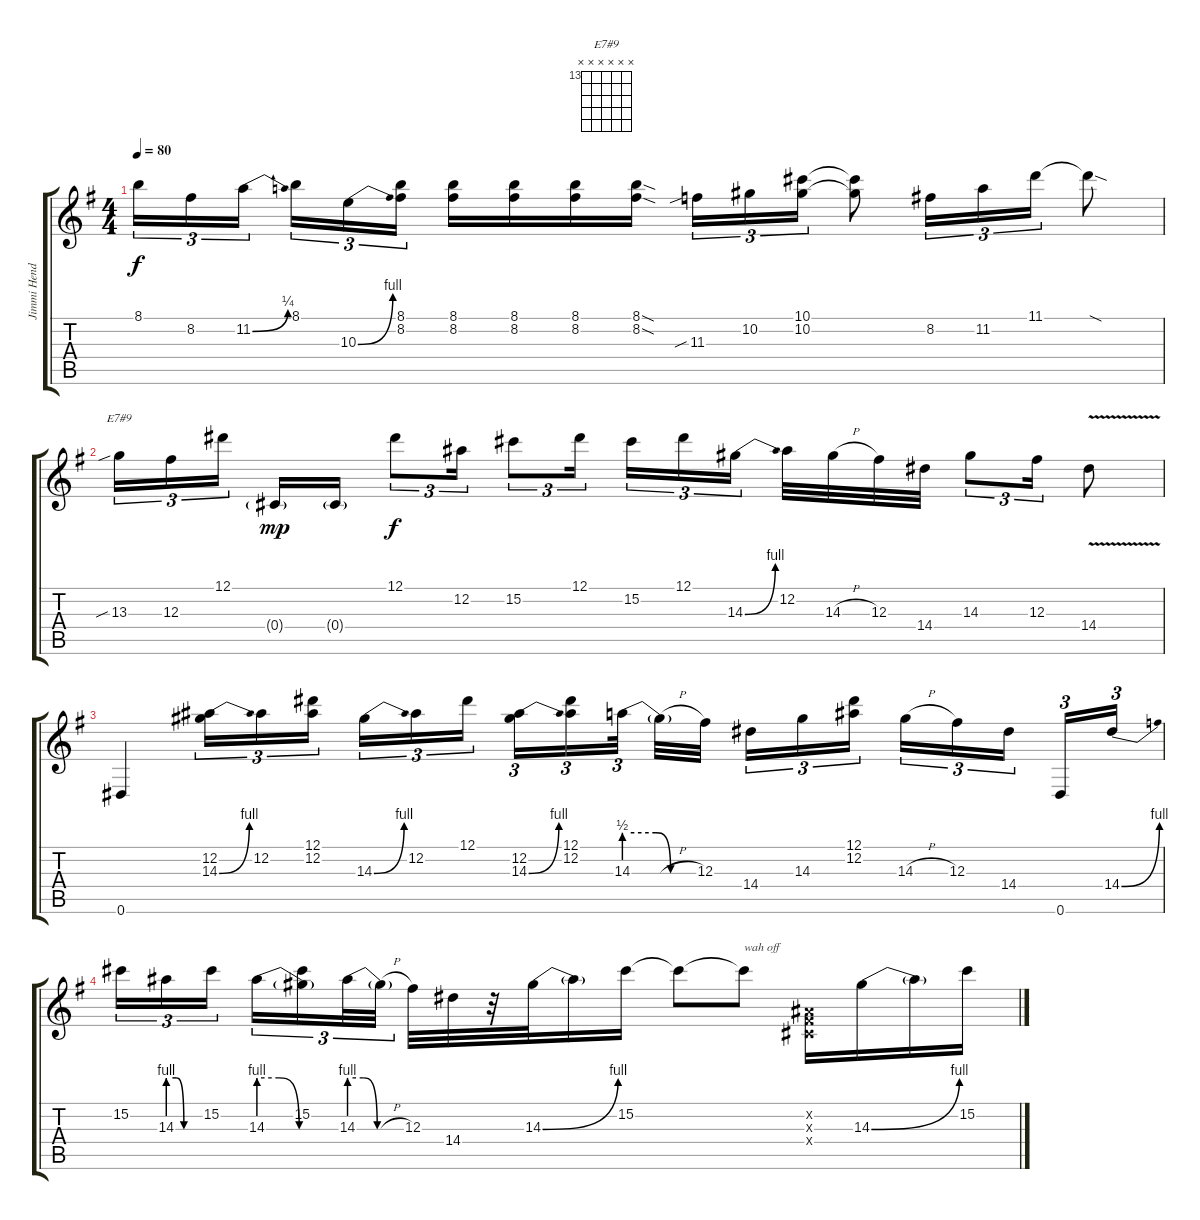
\track ("Jimmi Hendrix" "Jimmi Hend") {instrument overdrivenguitar}
\staff {score tabs}
\tuning (Eb4 Bb3 Gb3 Db3 Ab2 Eb2) {hide}
\chord ("E7#9" x x x x x x) {firstfret 13}
\ts (4 4)
\tempo 80
\clef g2
\ks eminor
8.1.16{tu (3 2) dy f} 8.2.16{tu (3 2)} 11.2{be (bend 0 0 60 1)}.16{tu (3 2) beam splitsecondary} 8.1.16{tu (3 2)} 10.3{be (bend 0 0 60 4)}.16{tu (3 2)} (8.1 8.2).16{tu (3 2)} (8.1 8.2).16 (8.1 8.2).16 (8.1 8.2).16 (8.1{sod} 8.2{sod}).16 11.3{sib}.16{tu (3 2)} 10.2.16{tu (3 2)} (10.1 10.2).16{tu (3 2)} (10.1{t} 10.2{t}).8 8.2.16{tu (3 2)} 11.2.16{tu (3 2)} 11.1.16{tu (3 2)} 11.1{sod t}.8 |
13.3{sib}.16{tu (3 2) ch "E7#9"} 12.3.16{tu (3 2)} 12.1.16{tu (3 2) beam splitsecondary} 0.4{g}.16{dy mp} 0.4{g}.16 12.1.8{tu (3 2) dy f} 12.2.16{tu (3 2)} 15.2.8{tu (3 2)} 12.1.16{tu (3 2)} 15.2.16{tu (3 2)} 12.1.16{tu (3 2)} 14.3{be (bend 0 0 60 4)}.16{tu (3 2) beam splitsecondary} 12.2.32 14.3{h}.32 12.3.32 14.4.32 14.3.8{tu (3 2)} 12.3.16{tu (3 2)} 14.4{v}.8 |
0.6.4 (12.2 14.3{be (bend 0 0 60 4)}).16{tu (3 2)} 12.2.16{tu (3 2)} (12.1 12.2).16{tu (3 2) beam splitsecondary} 14.3{be (bend 0 0 60 4)}.16{tu (3 2)} 12.2.16{tu (3 2)} 12.1.16{tu (3 2)} (12.2 14.3{be (bend 0 0 60 4)}).16{tu (3 2)} (12.1 12.2).16{tu (3 2)} 14.3{be (custom 0 2 26 2 38 0 60 0)}.32{tu (3 2) beam splitsecondary} 14.3{h t}.32 12.3.32{beam splitsecondary} 14.4.16{tu (3 2)} 14.3.16{tu (3 2)} (12.1 12.2).16{tu (3 2) beam splitsecondary} 14.3{h}.16{tu (3 2)} 12.3.16{tu (3 2)} 14.4.16{tu (3 2) beam splitsecondary} 0.6.16{tu (3 2)} 14.4{be (bend 0 0 60 4)}.16{tu (3 2)} |
15.2.16{tu (3 2)} 14.3{be (custom 0 4 15 4 30 0 60 0)}.16{tu (3 2)} 15.2.16{tu (3 2) beam splitsecondary} 14.3{be (custom 0 4 15 4 30 0 60 0)}.16{tu (3 2)} (15.2 14.3{t}).16{tu (3 2)} 14.3{be (custom 0 4 15 4 30 0 60 0)}.32{tu (3 2)} 14.3{h t}.32{tu (3 2)} 12.3.32 14.4.32 r.32 14.3{be (bend 0 0 60 4)}.32 14.3{t}.16 15.2.16 15.2{t}.8 15.2{t}.8{txt "wah off"} (0.2{x} 0.3{x} 0.4{x}).16 14.3{be (bend 0 0 60 4)}.16 14.3{t}.16 15.2.16
